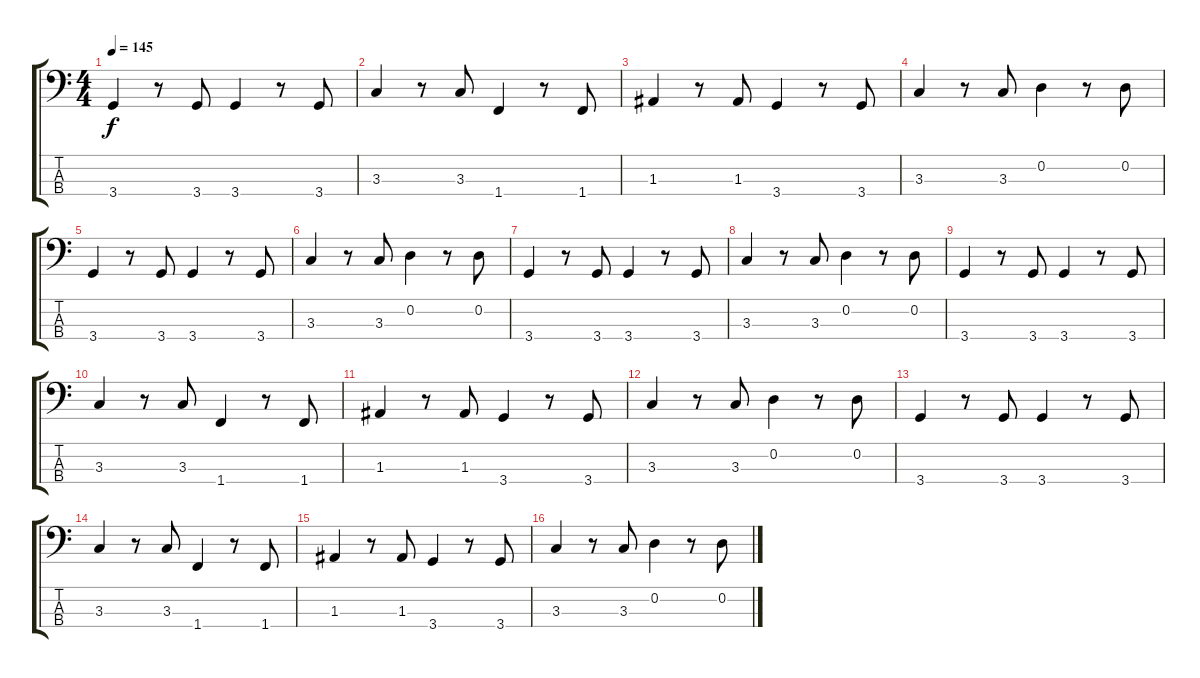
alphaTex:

\track "" {instrument electricbassfinger}
\staff {score tabs}
\tuning (G2 D2 A1 E1) {hide}
\ts (4 4)
\tempo 145
\clef f4
\ks c
3.4.4{dy f} r.8 3.4.8 3.4.4 r.8 3.4.8 |
3.3.4 r.8 3.3.8 1.4.4 r.8 1.4.8 |
1.3.4 r.8 1.3.8 3.4.4 r.8 3.4.8 |
3.3.4 r.8 3.3.8 0.2.4 r.8 0.2.8 |
3.4.4 r.8 3.4.8 3.4.4 r.8 3.4.8 |
3.3.4 r.8 3.3.8 0.2.4 r.8 0.2.8 |
3.4.4 r.8 3.4.8 3.4.4 r.8 3.4.8 |
3.3.4 r.8 3.3.8 0.2.4 r.8 0.2.8 |
3.4.4 r.8 3.4.8 3.4.4 r.8 3.4.8 |
3.3.4 r.8 3.3.8 1.4.4 r.8 1.4.8 |
1.3.4 r.8 1.3.8 3.4.4 r.8 3.4.8 |
3.3.4 r.8 3.3.8 0.2.4 r.8 0.2.8 |
3.4.4 r.8 3.4.8 3.4.4 r.8 3.4.8 |
3.3.4 r.8 3.3.8 1.4.4 r.8 1.4.8 |
1.3.4 r.8 1.3.8 3.4.4 r.8 3.4.8 |
3.3.4 r.8 3.3.8 0.2.4 r.8 0.2.8
